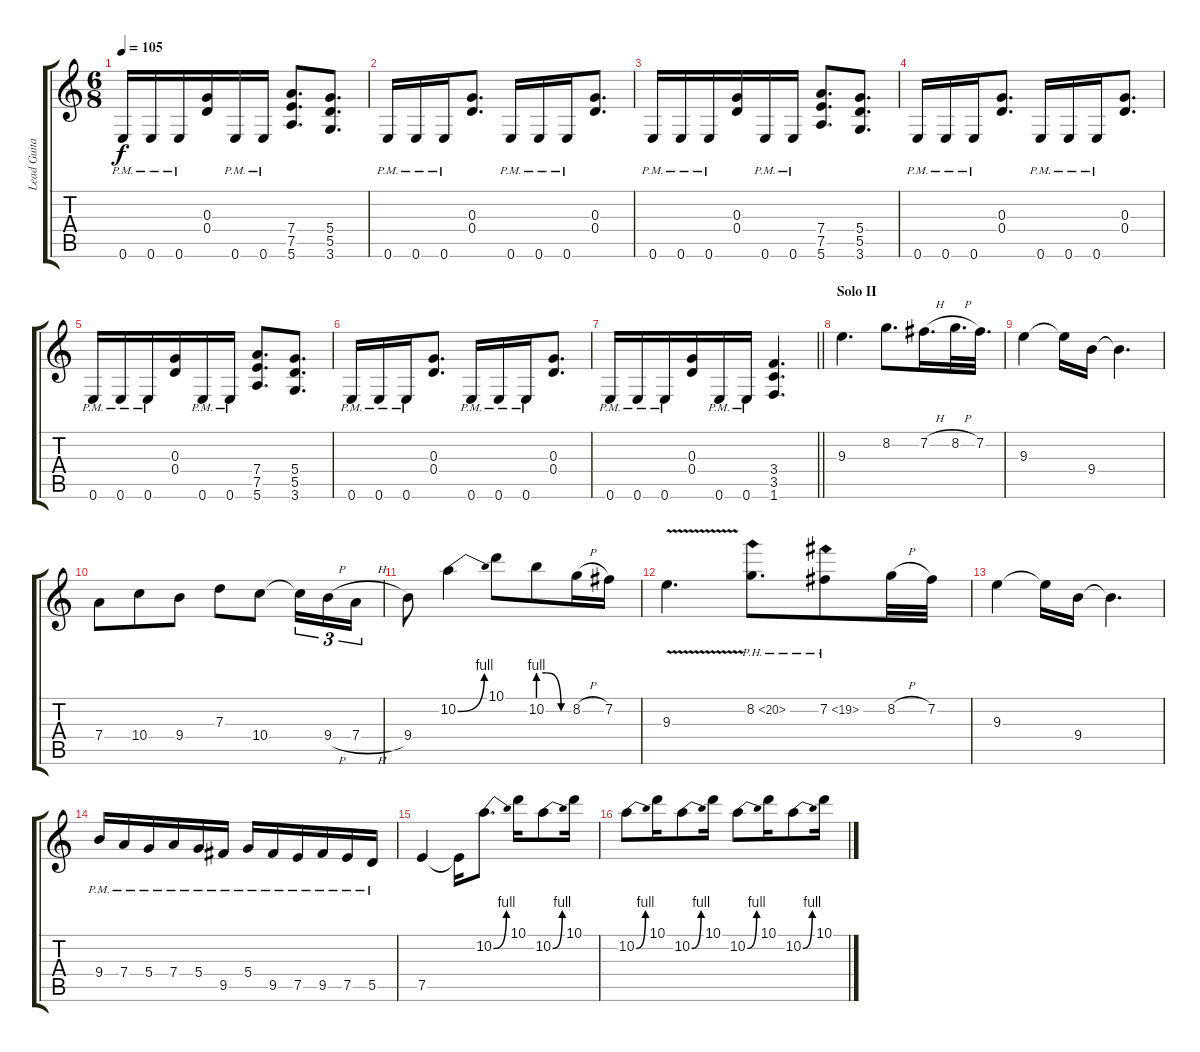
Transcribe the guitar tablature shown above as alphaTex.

\track ("Lead Guitar" "Lead Guita") {instrument distortionguitar}
\staff {score tabs}
\tuning (E4 B3 G3 D3 A2 E2) {hide}
\ts (6 8)
\tempo 105
\clef g2
\ks c
0.6{pm}.16{dy f} 0.6{pm}.16 0.6{pm}.16 (0.3 0.4).16 0.6{pm}.16 0.6{pm}.16 (7.4 7.5 5.6).8{d} (5.4 5.5 3.6).8{d} |
0.6{pm}.16 0.6{pm}.16 0.6{pm}.16 (0.3 0.4).8{d} 0.6{pm}.16 0.6{pm}.16 0.6{pm}.16 (0.3 0.4).8{d} |
0.6{pm}.16 0.6{pm}.16 0.6{pm}.16 (0.3 0.4).16 0.6{pm}.16 0.6{pm}.16 (7.4 7.5 5.6).8{d} (5.4 5.5 3.6).8{d} |
0.6{pm}.16 0.6{pm}.16 0.6{pm}.16 (0.3 0.4).8{d} 0.6{pm}.16 0.6{pm}.16 0.6{pm}.16 (0.3 0.4).8{d} |
0.6{pm}.16 0.6{pm}.16 0.6{pm}.16 (0.3 0.4).16 0.6{pm}.16 0.6{pm}.16 (7.4 7.5 5.6).8{d} (5.4 5.5 3.6).8{d} |
0.6{pm}.16 0.6{pm}.16 0.6{pm}.16 (0.3 0.4).8{d} 0.6{pm}.16 0.6{pm}.16 0.6{pm}.16 (0.3 0.4).8{d} |
\barLineRight lightlight
0.6{pm}.16 0.6{pm}.16 0.6{pm}.16 (0.3 0.4).16 0.6{pm}.16 0.6{pm}.16 (3.4 3.5 1.6).4{d} |
\section ("" "Solo II")
9.3.4{d volume 16} 8.2.8{d} 7.2{h}.16{d} 8.2{h}.32{d} 7.2.32{d} |
9.3.4 9.3{t}.16 9.4.16 9.4{t}.4{d} |
7.4.8 10.4.8 9.4.8 7.3.8 10.4.8 10.4{t}.16{tu (3 2)} 9.4{h}.16{tu (3 2)} 7.4{h}.16{tu (3 2)} |
9.4.8 10.2{be (bend 0 0 60 4)}.4 10.1.8 10.2{be (custom 0 4 15 4 45 0 60 0)}.8 8.2{h}.16 7.2.16 |
9.3{v}.4{d} 8.2{ph 12}.8{d} 7.2{ph 12}.8 8.2{h}.32 7.2.32 |
9.3.4 9.3{t}.16 9.4.16 9.4{t}.4{d} |
9.4{pm}.16 7.4{pm}.16 5.4{pm}.16 7.4{pm}.16 5.4{pm}.16 9.5{pm}.16 5.4{pm}.16 9.5{pm}.16 7.5{pm}.16 9.5{pm}.16 7.5{pm}.16 5.5{pm}.16 |
7.5.4 7.5{t}.16 10.2{be (bend 0 0 60 4)}.8{d} 10.1.16 10.2{be (bend 0 0 60 4)}.8 10.1.16 |
10.2{be (bend 0 0 60 4)}.8 10.1.16 10.2{be (bend 0 0 60 4)}.8 10.1.16 10.2{be (bend 0 0 60 4)}.8 10.1.16 10.2{be (bend 0 0 60 4)}.8 10.1.16
